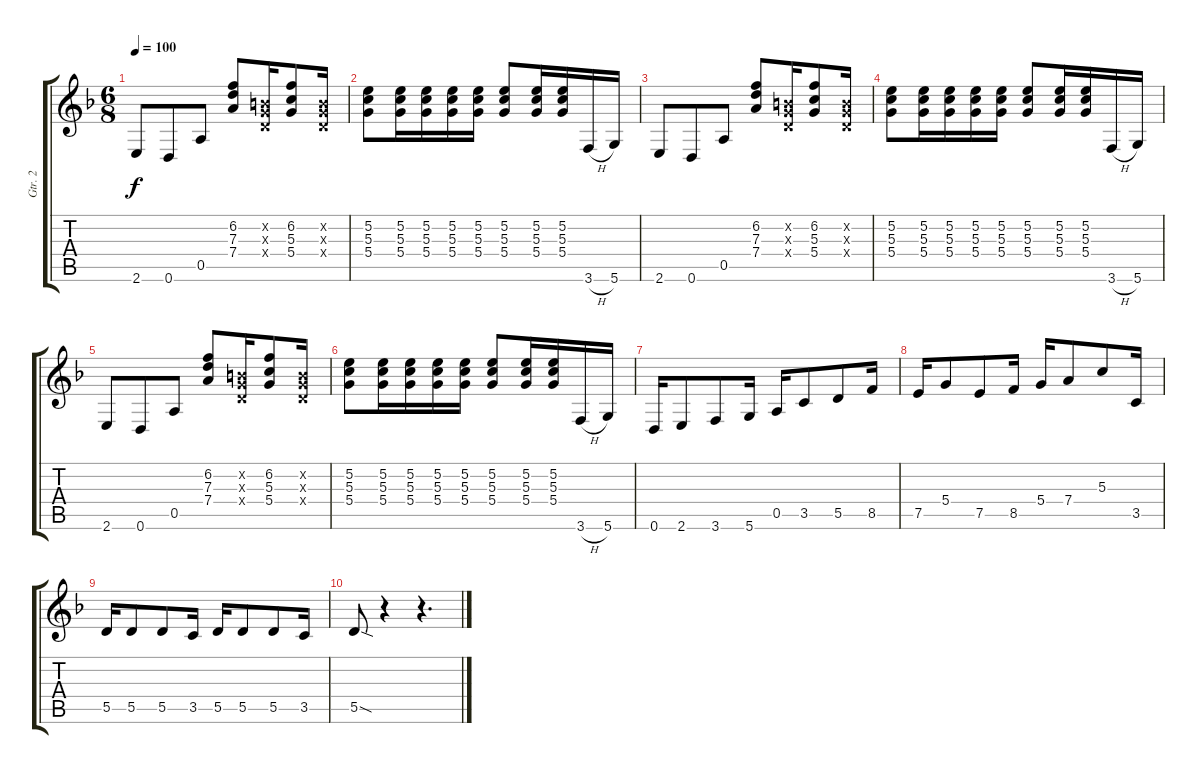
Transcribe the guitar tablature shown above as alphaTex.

\track ("Gtr. 2" "Gtr. 2") {instrument overdrivenguitar}
\staff {score tabs}
\tuning (E4 B3 G3 D3 A2 D2) {hide}
\ts (6 8)
\tempo 100
\clef g2
\ks f
2.6.8{dy f} 0.6.8 0.5.8 (6.2 7.3 7.4).8 (0.2{x} 0.3{x} 0.4{x}).16 (6.2 5.3 5.4).8 (0.2{x} 0.3{x} 0.4{x}).16 |
(5.2 5.3 5.4).8 (5.2 5.3 5.4).16 (5.2 5.3 5.4).16 (5.2 5.3 5.4).16 (5.2 5.3 5.4).16 (5.2 5.3 5.4).8 (5.2 5.3 5.4).16 (5.2 5.3 5.4).16 3.6{h}.16 5.6.16 |
2.6.8 0.6.8 0.5.8 (6.2 7.3 7.4).8 (0.2{x} 0.3{x} 0.4{x}).16 (6.2 5.3 5.4).8 (0.2{x} 0.3{x} 0.4{x}).16 |
(5.2 5.3 5.4).8 (5.2 5.3 5.4).16 (5.2 5.3 5.4).16 (5.2 5.3 5.4).16 (5.2 5.3 5.4).16 (5.2 5.3 5.4).8 (5.2 5.3 5.4).16 (5.2 5.3 5.4).16 3.6{h}.16 5.6.16 |
2.6.8 0.6.8 0.5.8 (6.2 7.3 7.4).8 (0.2{x} 0.3{x} 0.4{x}).16 (6.2 5.3 5.4).8 (0.2{x} 0.3{x} 0.4{x}).16 |
(5.2 5.3 5.4).8 (5.2 5.3 5.4).16 (5.2 5.3 5.4).16 (5.2 5.3 5.4).16 (5.2 5.3 5.4).16 (5.2 5.3 5.4).8 (5.2 5.3 5.4).16 (5.2 5.3 5.4).16 3.6{h}.16 5.6.16 |
0.6.16 2.6.8 3.6.8 5.6.16 0.5.16 3.5.8 5.5.8 8.5.16 |
7.5.16 5.4.8 7.5.8 8.5.16 5.4.16 7.4.8 5.3.8 3.5.16 |
5.5.16 5.5.8 5.5.8 3.5.16 5.5.16 5.5.8 5.5.8 3.5.16 |
5.5{sod}.8 r.4 r.4{d}
